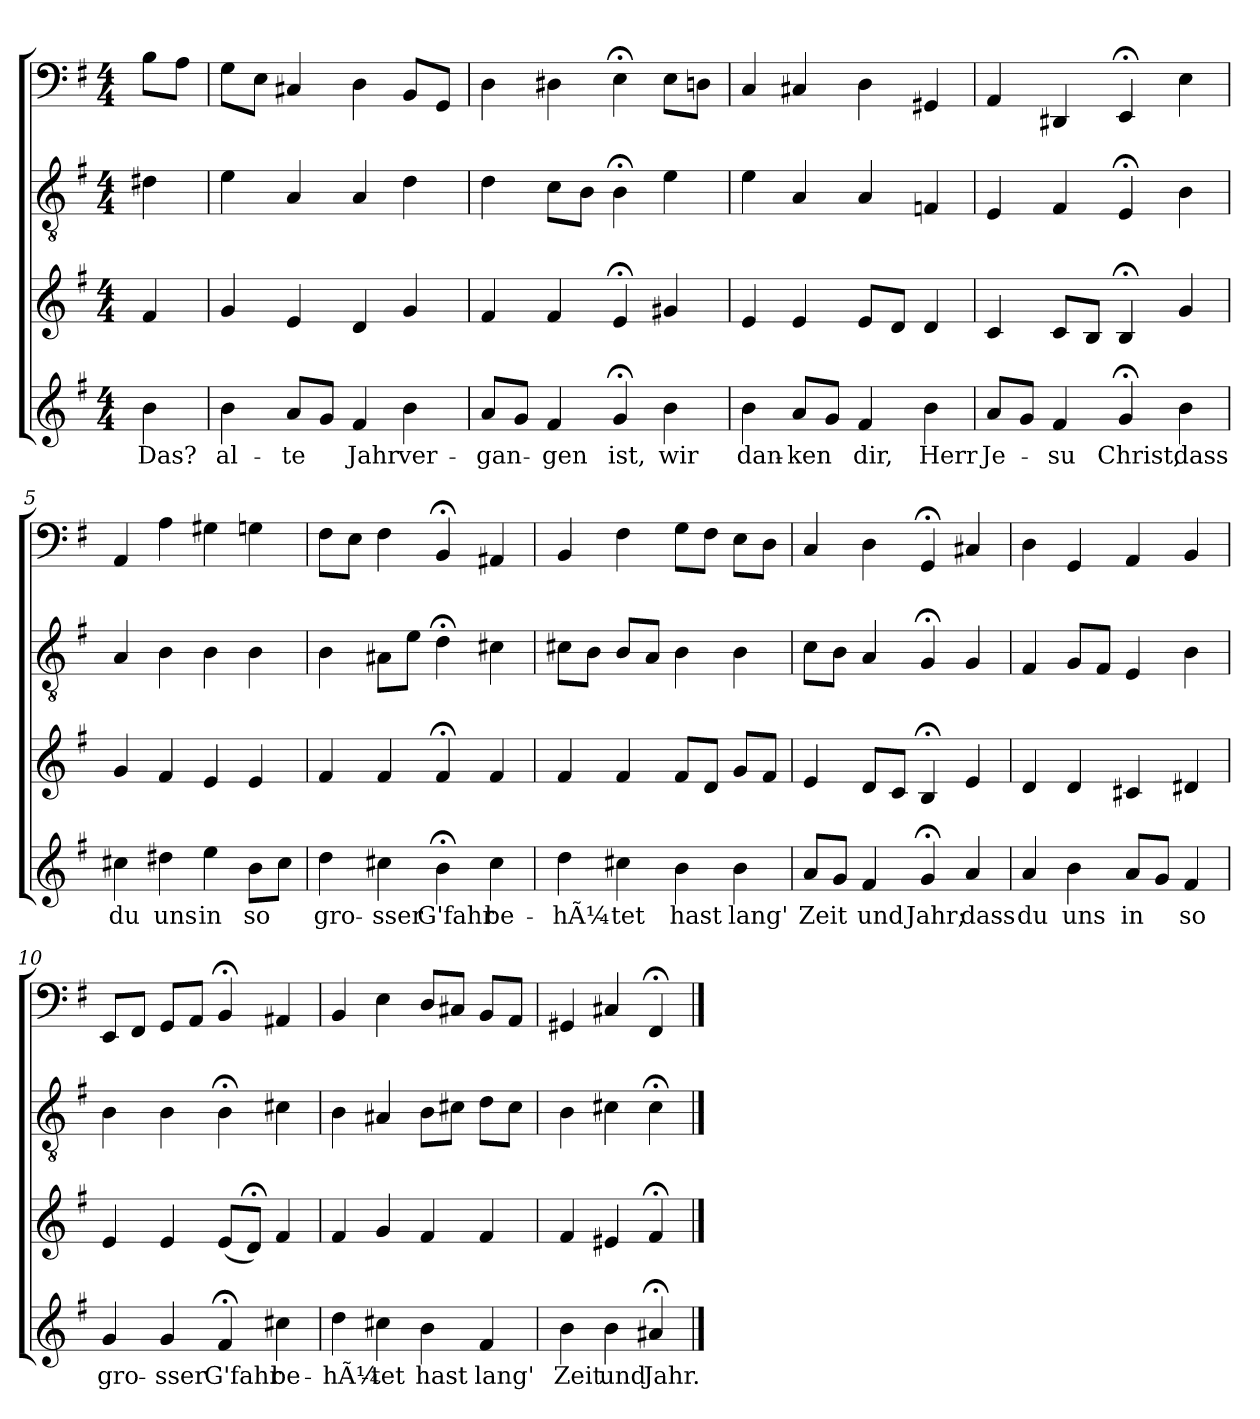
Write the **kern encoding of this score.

**kern	**text	**kern	**kern	**kern
*part4	*part4	*part3	*part2	*part1
*staff4	*staff4	*staff3	*staff2	*staff1
*clefG2	*	*clefG2	*clefGv2	*clefF4
*k[f#]	*	*k[f#]	*k[f#]	*k[f#]
*e:	*	*e:	*e:	*e:
*M4/4	*	*M4/4	*M4/4	*M4/4
=	=	=	=	=
4b	Das?	4f#	4d#X	8BL
.	.	.	.	8AJ
=1	=1	=1	=1	=1
4b	al-	4g	4e	8GL
.	.	.	.	8EJ
8aL	-te	4e	4A	4C#X
8gJ	.	.	.	.
4f#	Jahr	4d	4A	4D
4b	ver-	4g	4d	8BBL
.	.	.	.	8GGJ
=2	=2	=2	=2	=2
8aL	-gan-	4f#	4d	4D
8gJ	.	.	.	.
4f#	-gen	4f#	8cL	4D#X
.	.	.	8BJ	.
4g;<	ist,	4e;<	4B;<	4E;<
4b	wir	4g#X	4e	8EL
.	.	.	.	8DnJ
=3	=3	=3	=3	=3
4b	dan-	4e	4e	4C
8aL	-ken	4e	4A	4C#X
8gJ	.	.	.	.
4f#	dir,	8eL	4A	4D
.	.	8dJ	.	.
4b	Herr	4d	4Fn	4GG#X
=4	=4	=4	=4	=4
8aL	Je-	4c	4E	4AA
8gJ	.	.	.	.
4f#	-su	8cL	4F#	4DD#X
.	.	8BJ	.	.
4g;<	Christ,	4B;<	4E;<	4EE;<
4b	dass	4g	4B	4E
=5	=5	=5	=5	=5
4cc#X	du	4g	4A	4AA
4dd#X	uns	4f#	4B	4A
4ee	in	4e	4B	4G#X
8bL	so	4e	4B	4Gn
8cc#J	.	.	.	.
=6	=6	=6	=6	=6
4dd	gro-	4f#	4B	8F#L
.	.	.	.	8EJ
4cc#X	-sser	4f#	8A#XL	4F#
.	.	.	8eJ	.
4b;<	G'fahr	4f#;<	4d;<	4BB;<
4cc#	be-	4f#	4c#X	4AA#X
=7	=7	=7	=7	=7
4dd	-hÃ¼-	4f#	8c#XL	4BB
.	.	.	8BJ	.
4cc#X	-tet	4f#	8BL	4F#
.	.	.	8AJ	.
4b	hast	8f#L	4B	8GL
.	.	8dJ	.	8F#J
4b	lang'	8gL	4B	8EL
.	.	8f#J	.	8DJ
=8	=8	=8	=8	=8
8aL	Zeit	4e	8cL	4C
8gJ	.	.	8BJ	.
4f#	und	8dL	4A	4D
.	.	8cJ	.	.
4g;<	Jahr;	4B;<	4G;<	4GG;<
4a	dass	4e	4G	4C#X
=9	=9	=9	=9	=9
4a	du	4d	4F#	4D
4b	uns	4d	8GL	4GG
.	.	.	8F#J	.
8aL	in	4c#X	4E	4AA
8gJ	.	.	.	.
4f#	so	4d#X	4B	4BB
=10	=10	=10	=10	=10
4g	gro-	4e	4B	8EEL
.	.	.	.	8FF#J
4g	-sser	4e	4B	8GGL
.	.	.	.	8AAJ
4f#;<	G'fahr	(8eL	4B;<	4BB;<
.	.	8d;<J)	.	.
4cc#X	be-	4f#	4c#X	4AA#X
=11	=11	=11	=11	=11
4dd	-hÃ¼-	4f#	4B	4BB
4cc#X	-tet	4g	4A#X	4E
4b	hast	4f#	8BL	8DL
.	.	.	8c#XJ	8C#XJ
4f#	lang'	4f#	8dL	8BBL
.	.	.	8c#J	8AAJ
=12	=12	=12	=12	=12
4b	Zeit	4f#	4B	4GG#X
4b	und	4e#X	4c#X	4C#X
4a#X;<	Jahr.	4f#;<	4c#;<	4FF#;<
==	==	==	==	==
*-	*-	*-	*-	*-
